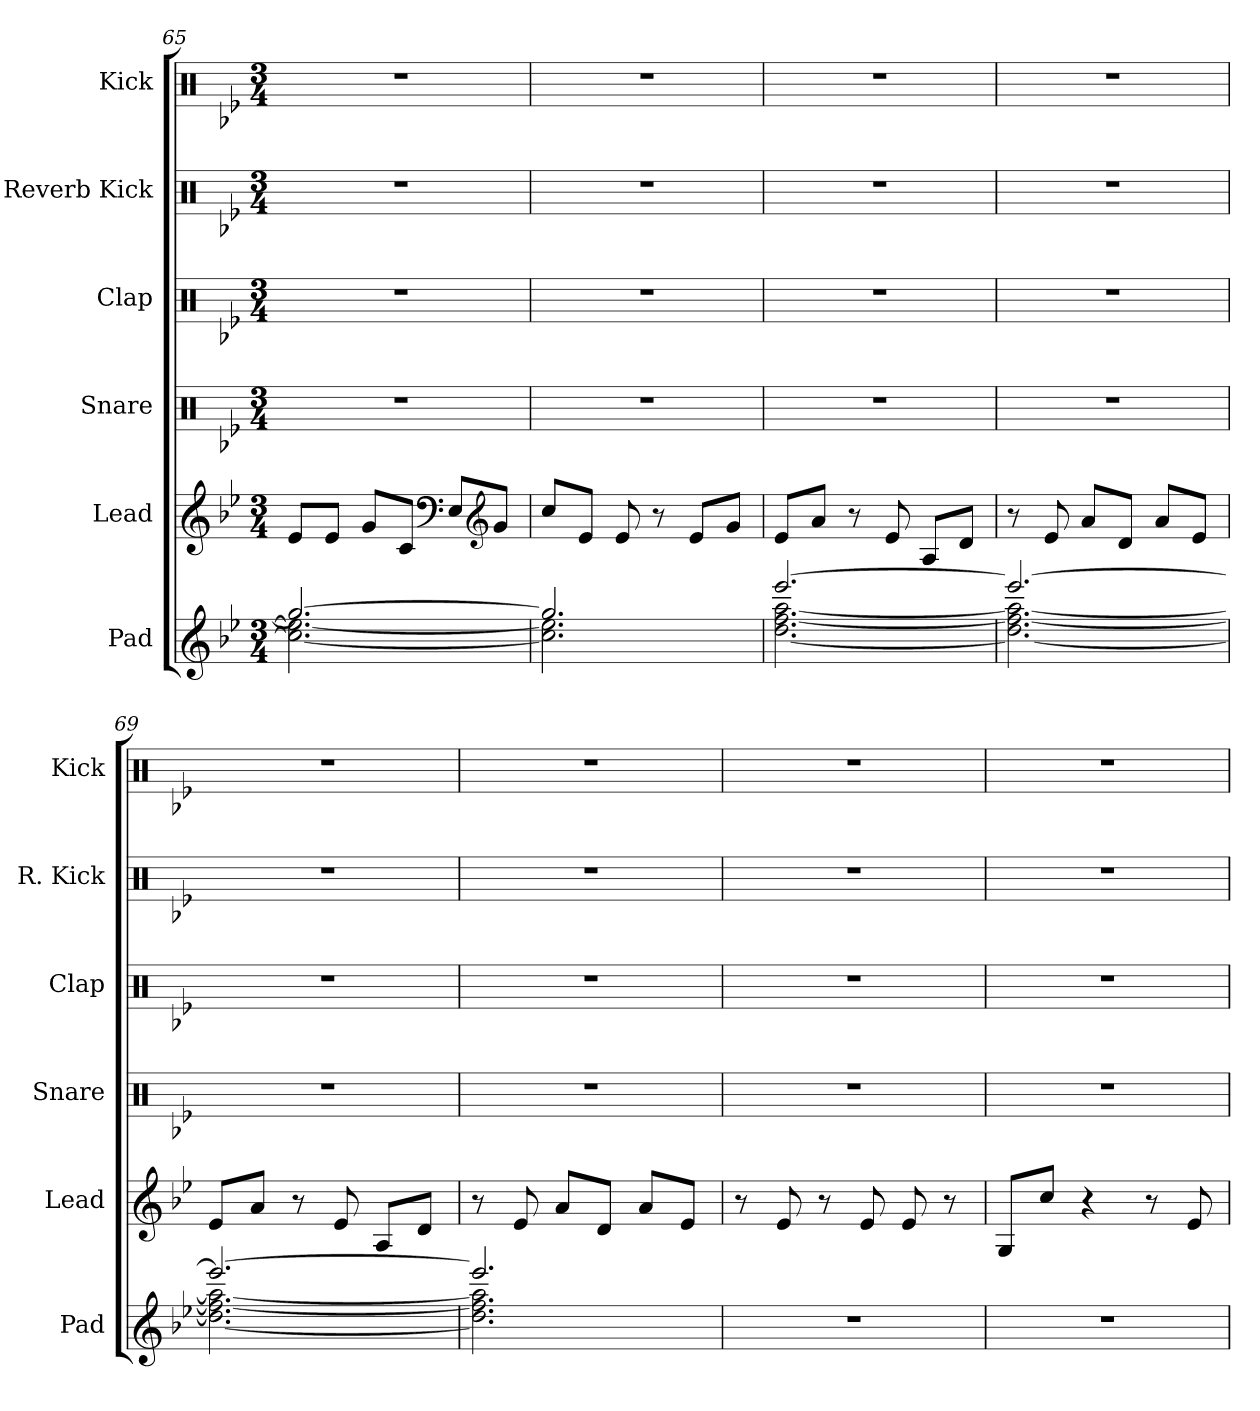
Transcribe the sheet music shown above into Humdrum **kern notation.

**kern	**kern	**kern	**kern	**kern	**kern
*part6	*part5	*part4	*part3	*part2	*part1
*staff6	*staff5	*staff4	*staff3	*staff2	*staff1
*I"Pad	*I"Lead	*I"Snare	*I"Clap	*I"Reverb Kick	*I"Kick
*I'Pad	*I'Lead	*I'Snare	*I'Clap	*I'R. Kick	*I'Kick
*clefG2	*clefG2	*clefX	*clefX	*clefX	*clefX
*k[b-e-]	*k[b-e-]	*k[b-e-]	*k[b-e-]	*k[b-e-]	*k[b-e-]
*M3/4	*M3/4	*M3/4	*M3/4	*M3/4	*M3/4
=65	=65	=65	=65	=65	=65
*^	*	*	*	*	*
2.gg/_	2.cc\_ 2.ee-\_	8e-/L	2.r	2.r	2.r	2.r
.	.	8e-/J	.	.	.	.
.	.	8g/L	.	.	.	.
.	.	8c/J	.	.	.	.
*	*	*clefF4	*	*	*	*
.	.	8E-/L	.	.	.	.
*	*	*clefG2	*	*	*	*
.	.	8g/J	.	.	.	.
=66	=66	=66	=66	=66	=66	=66
2.gg/]	2.cc\] 2.ee-\]	8cc/L	2.r	2.r	2.r	2.r
.	.	8e-/J	.	.	.	.
.	.	8e-/	.	.	.	.
.	.	8r	.	.	.	.
.	.	8e-/L	.	.	.	.
.	.	8g/J	.	.	.	.
!!LO:LB:g=z
=67	=67	=67	=67	=67	=67	=67
[2.eee-/	[2.dd\ [2.ff\ [2.aa\	8e-/L	2.r	2.r	2.r	2.r
.	.	8a/J	.	.	.	.
.	.	8r	.	.	.	.
.	.	8e-/	.	.	.	.
.	.	8A/L	.	.	.	.
.	.	8d/J	.	.	.	.
=68	=68	=68	=68	=68	=68	=68
2.eee-/_	2.dd\_ 2.ff\_ 2.aa\_	8r	2.r	2.r	2.r	2.r
.	.	8e-/	.	.	.	.
.	.	8a/L	.	.	.	.
.	.	8d/J	.	.	.	.
.	.	8a/L	.	.	.	.
.	.	8e-/J	.	.	.	.
=69	=69	=69	=69	=69	=69	=69
2.eee-/_	2.dd\_ 2.ff\_ 2.aa\_	8e-/L	2.r	2.r	2.r	2.r
.	.	8a/J	.	.	.	.
.	.	8r	.	.	.	.
.	.	8e-/	.	.	.	.
.	.	8A/L	.	.	.	.
.	.	8d/J	.	.	.	.
=70	=70	=70	=70	=70	=70	=70
2.eee-/]	2.dd\] 2.ff\] 2.aa\]	8r	2.r	2.r	2.r	2.r
.	.	8e-/	.	.	.	.
.	.	8a/L	.	.	.	.
.	.	8d/J	.	.	.	.
.	.	8a/L	.	.	.	.
.	.	8e-/J	.	.	.	.
*v	*v	*	*	*	*	*
=71	=71	=71	=71	=71	=71
2.r	8r	2.r	2.r	2.r	2.r
.	8e-/	.	.	.	.
.	8r	.	.	.	.
.	8e-/	.	.	.	.
.	8e-/	.	.	.	.
.	8r	.	.	.	.
!!LO:PB:g=z
=72	=72	=72	=72	=72	=72
2.r	8G/L	2.r	2.r	2.r	2.r
.	8cc/J	.	.	.	.
.	4r	.	.	.	.
.	8r	.	.	.	.
.	8e-/	.	.	.	.
=	=	=	=	=	=
*-	*-	*-	*-	*-	*-
